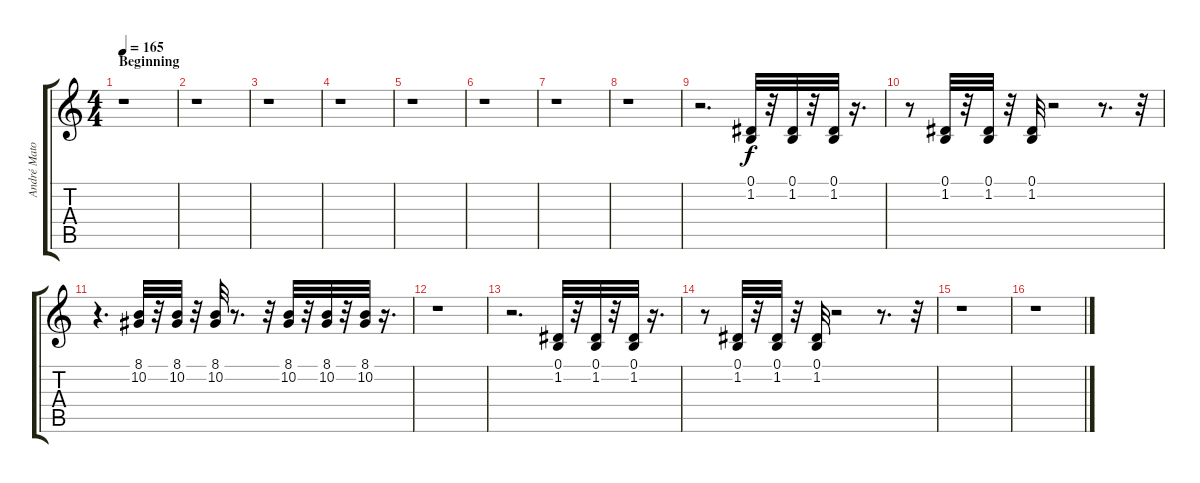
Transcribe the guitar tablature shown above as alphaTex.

\track ("André Matos - Brass Section" "André Mato") {instrument brasssection}
\staff {score tabs}
\tuning (Eb4 Bb3 Gb3 Db3 Ab2 Eb2) {hide}
\ts (4 4)
\section ("" "Beginning")
\tempo 165
\clef g2
\ks c
r.1{dy f instrument brasssection} |
r.1 |
r.1 |
r.1 |
r.1 |
r.1 |
r.1 |
r.1 |
r.2{d} (0.1 1.2).32 r.32 (0.1 1.2).32 r.32 (0.1 1.2).32 r.16{d} |
r.8 (0.1 1.2).32 r.32 (0.1 1.2).32 r.32 (0.1 1.2).32 r.2 r.8{d} r.32 |
r.4{d} (8.1 10.2).32 r.32 (8.1 10.2).32 r.32 (8.1 10.2).32 r.8{d} r.32 (8.1 10.2).32 r.32 (8.1 10.2).32 r.32 (8.1 10.2).32 r.16{d} |
r.1 |
r.2{d} (0.1 1.2).32 r.32 (0.1 1.2).32 r.32 (0.1 1.2).32 r.16{d} |
r.8 (0.1 1.2).32 r.32 (0.1 1.2).32 r.32 (0.1 1.2).32 r.2 r.8{d} r.32 |
r.1 |
r.1
